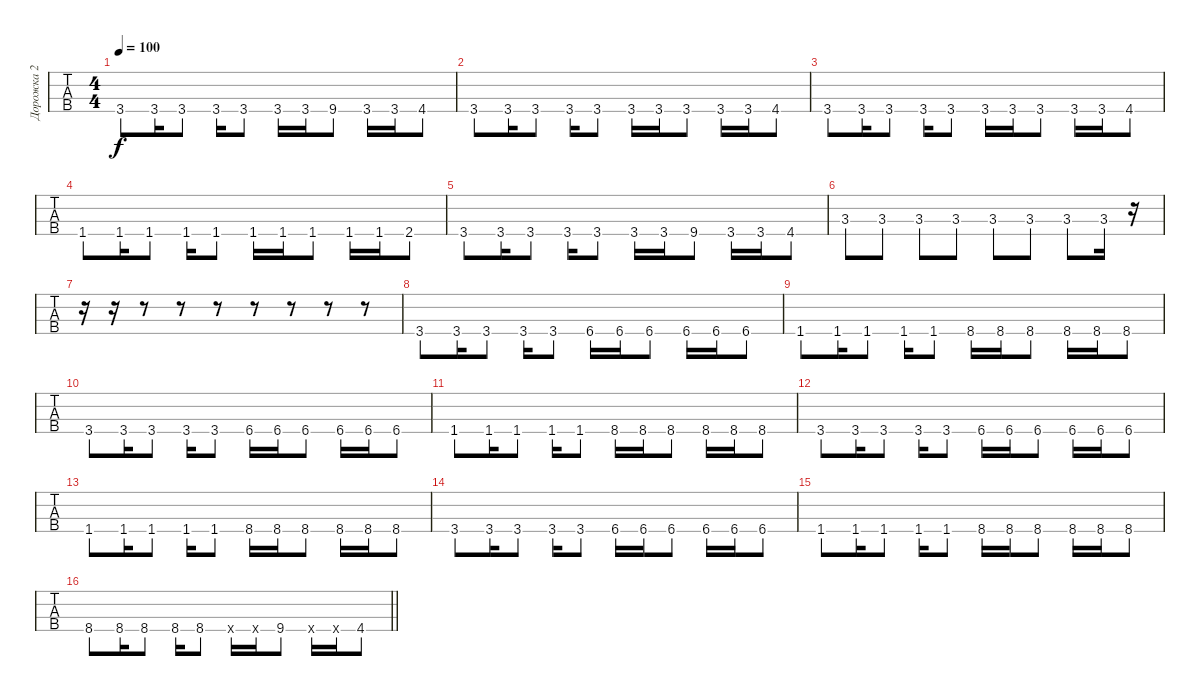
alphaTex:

\track ("Дорожка 2" "Дорожка 2") {instrument electricbassfinger}
\staff {tabs}
\tuning (Gb2 Db2 Ab1 Db1) {hide}
\ts (4 4)
\tempo 100
\clef f4
\ks c
3.4.8{dy f} 3.4.16 3.4.8 3.4.16 3.4.8 3.4.16 3.4.16 9.4.8 3.4.16 3.4.16 4.4.8 |
3.4.8 3.4.16 3.4.8 3.4.16 3.4.8 3.4.16 3.4.16 3.4.8 3.4.16 3.4.16 4.4.8 |
3.4.8 3.4.16 3.4.8 3.4.16 3.4.8 3.4.16 3.4.16 3.4.8 3.4.16 3.4.16 4.4.8 |
1.4.8 1.4.16 1.4.8 1.4.16 1.4.8 1.4.16 1.4.16 1.4.8 1.4.16 1.4.16 2.4.8 |
3.4.8 3.4.16 3.4.8 3.4.16 3.4.8 3.4.16 3.4.16 9.4.8 3.4.16 3.4.16 4.4.8 |
3.3.8 3.3.8 3.3.8 3.3.8 3.3.8 3.3.8 3.3.8 3.3.16 r.16 |
r.16 r.16 r.8 r.8 r.8 r.8 r.8 r.8 r.8 |
3.4.8 3.4.16 3.4.8 3.4.16 3.4.8 6.4.16 6.4.16 6.4.8 6.4.16 6.4.16 6.4.8 |
1.4.8 1.4.16 1.4.8 1.4.16 1.4.8 8.4.16 8.4.16 8.4.8 8.4.16 8.4.16 8.4.8 |
3.4.8 3.4.16 3.4.8 3.4.16 3.4.8 6.4.16 6.4.16 6.4.8 6.4.16 6.4.16 6.4.8 |
1.4.8 1.4.16 1.4.8 1.4.16 1.4.8 8.4.16 8.4.16 8.4.8 8.4.16 8.4.16 8.4.8 |
3.4.8 3.4.16 3.4.8 3.4.16 3.4.8 6.4.16 6.4.16 6.4.8 6.4.16 6.4.16 6.4.8 |
1.4.8 1.4.16 1.4.8 1.4.16 1.4.8 8.4.16 8.4.16 8.4.8 8.4.16 8.4.16 8.4.8 |
3.4.8 3.4.16 3.4.8 3.4.16 3.4.8 6.4.16 6.4.16 6.4.8 6.4.16 6.4.16 6.4.8 |
1.4.8 1.4.16 1.4.8 1.4.16 1.4.8 8.4.16 8.4.16 8.4.8 8.4.16 8.4.16 8.4.8 |
\barLineRight lightlight
8.4.8 8.4.16 8.4.8 8.4.16 8.4.8 8.4{x}.16 8.4{x}.16 9.4.8 4.4{x}.16 4.4{x}.16 4.4.8
